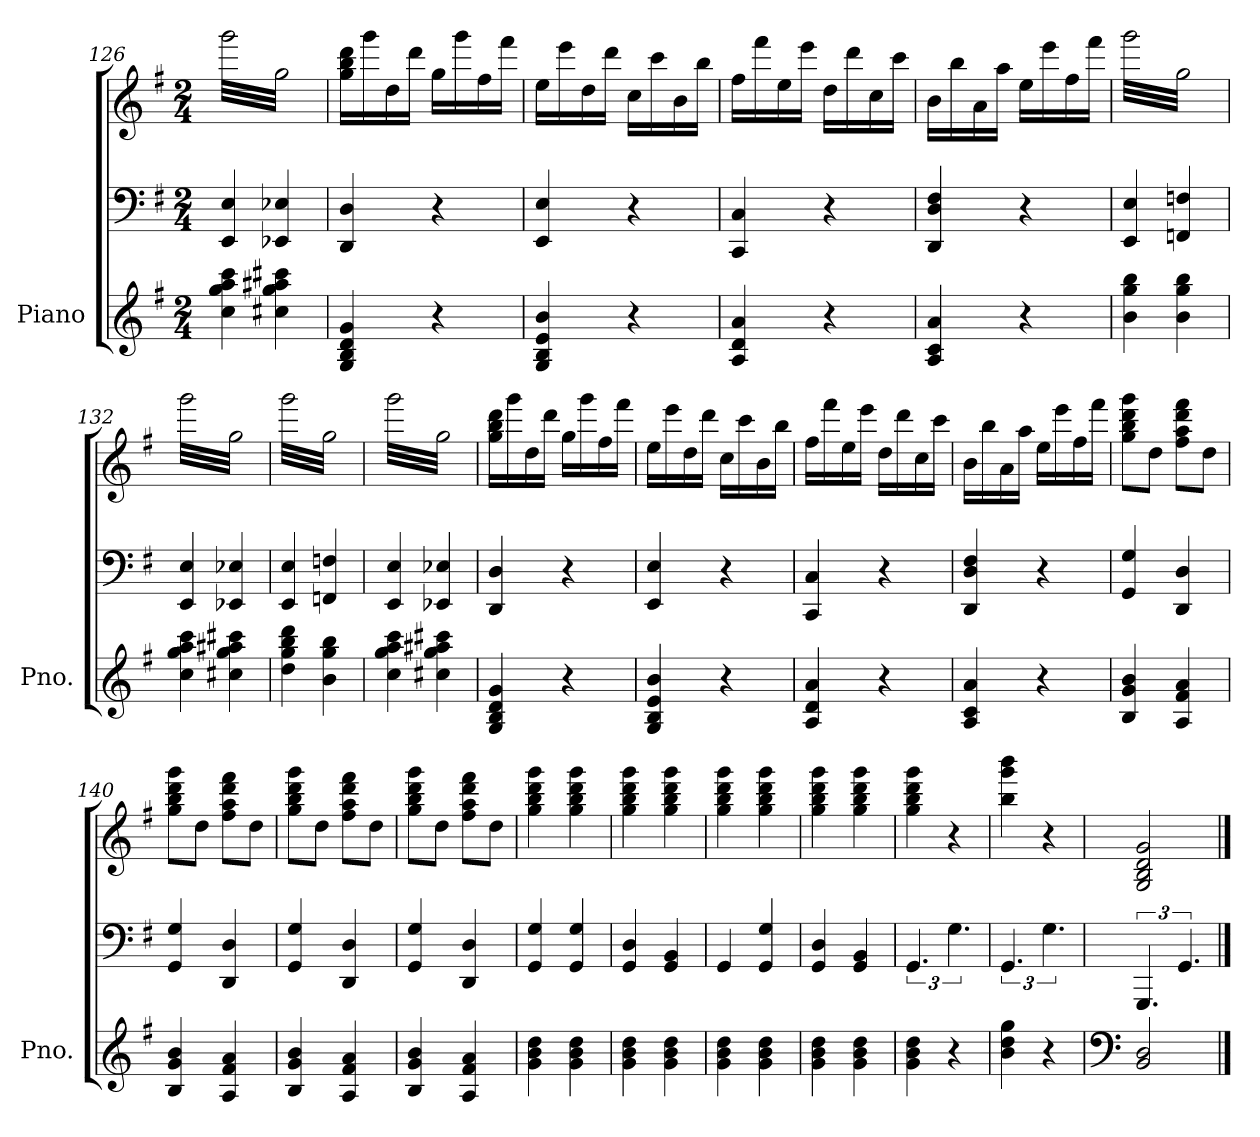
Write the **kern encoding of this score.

**kern	**kern	**kern
*part1	*part1	*part1
*staff3	*staff2	*staff1
*I"Piano	*	*
*I'Pno.	*	*
*clefG2	*clefF4	*clefG2
*k[f#]	*k[f#]	*k[f#]
*M2/4	*M2/4	*M2/4
=126	=126	=126
*	*	*tremolo
4cc\ 4gg\ 4aa\ 4ccc\	4EE/ 4E/	32ggg\LLL
.	.	32gg\
.	.	32ggg\
.	.	32gg\
.	.	32ggg\
.	.	32gg\
.	.	32ggg\
.	.	32gg\
4cc#X\ 4gg\ 4aa#X\ 4ccc#X\	4EE-X/ 4E-X/	32ggg\
.	.	32gg\
.	.	32ggg\
.	.	32gg\
.	.	32ggg\
.	.	32gg\
.	.	32ggg\
.	.	32gg\JJJ
*	*	*Xtremolo
=127	=127	=127
4G/ 4B/ 4d/ 4g/	4DD/ 4D/	16gg\ 16bb\ 16ddd\LL
.	.	.
.	.	16ggg\
.	.	.
.	.	16dd\
.	.	.
.	.	16ddd\JJ
.	.	.
4r	4r	16gg\LL
.	.	16ggg\
.	.	16ff#\
.	.	16fff#\JJ
=128	=128	=128
4G/ 4B/ 4e/ 4b/	4EE/ 4E/	16ee\LL
.	.	16eee\
.	.	16dd\
.	.	16ddd\JJ
4r	4r	16cc\LL
.	.	16ccc\
.	.	16b\
.	.	16bb\JJ
=129	=129	=129
4A/ 4d/ 4a/	4CC/ 4C/	16ff#\LL
.	.	16fff#\
.	.	16ee\
.	.	16eee\JJ
4r	4r	16dd\LL
.	.	16ddd\
.	.	16cc\
.	.	16ccc\JJ
=130	=130	=130
4A/ 4c/ 4a/	4DD/ 4D/ 4F#/	16b\LL
.	.	16bb\
.	.	16a\
.	.	16aa\JJ
4r	4r	16ee\LL
.	.	16eee\
.	.	16ff#\
.	.	16fff#\JJ
=131	=131	=131
*	*	*tremolo
4b\ 4gg\ 4bb\	4EE/ 4E/	32ggg\LLL
.	.	32gg\
.	.	32ggg\
.	.	32gg\
.	.	32ggg\
.	.	32gg\
.	.	32ggg\
.	.	32gg\
4b\ 4gg\ 4bb\	4FFn/ 4Fn/	32ggg\
.	.	32gg\
.	.	32ggg\
.	.	32gg\
.	.	32ggg\
.	.	32gg\
.	.	32ggg\
.	.	32gg\JJJ
!!LO:LB:g=z
=132	=132	=132
4cc\ 4gg\ 4aa\ 4ccc\	4EE/ 4E/	32ggg\LLL
.	.	32gg\
.	.	32ggg\
.	.	32gg\
.	.	32ggg\
.	.	32gg\
.	.	32ggg\
.	.	32gg\
4cc#X\ 4gg\ 4aa#X\ 4ccc#X\	4EE-X/ 4E-X/	32ggg\
.	.	32gg\
.	.	32ggg\
.	.	32gg\
.	.	32ggg\
.	.	32gg\
.	.	32ggg\
.	.	32gg\JJJ
=133	=133	=133
4dd\ 4gg\ 4bb\ 4ddd\	4EE/ 4E/	32ggg\LLL
.	.	32gg\
.	.	32ggg\
.	.	32gg\
.	.	32ggg\
.	.	32gg\
.	.	32ggg\
.	.	32gg\
4b\ 4gg\ 4bb\	4FFn/ 4Fn/	32ggg\
.	.	32gg\
.	.	32ggg\
.	.	32gg\
.	.	32ggg\
.	.	32gg\
.	.	32ggg\
.	.	32gg\JJJ
=134	=134	=134
4cc\ 4gg\ 4aa\ 4ccc\	4EE/ 4E/	32ggg\LLL
.	.	32gg\
.	.	32ggg\
.	.	32gg\
.	.	32ggg\
.	.	32gg\
.	.	32ggg\
.	.	32gg\
4cc#X\ 4gg\ 4aa#X\ 4ccc#X\	4EE-X/ 4E-X/	32ggg\
.	.	32gg\
.	.	32ggg\
.	.	32gg\
.	.	32ggg\
.	.	32gg\
.	.	32ggg\
.	.	32gg\JJJ
*	*	*Xtremolo
=135	=135	=135
4G/ 4B/ 4d/ 4g/	4DD/ 4D/	16gg\ 16bb\ 16ddd\LL
.	.	.
.	.	16ggg\
.	.	.
.	.	16dd\
.	.	.
.	.	16ddd\JJ
.	.	.
4r	4r	16gg\LL
.	.	16ggg\
.	.	16ff#\
.	.	16fff#\JJ
=136	=136	=136
4G/ 4B/ 4e/ 4b/	4EE/ 4E/	16ee\LL
.	.	16eee\
.	.	16dd\
.	.	16ddd\JJ
4r	4r	16cc\LL
.	.	16ccc\
.	.	16b\
.	.	16bb\JJ
=137	=137	=137
4A/ 4d/ 4a/	4CC/ 4C/	16ff#\LL
.	.	16fff#\
.	.	16ee\
.	.	16eee\JJ
4r	4r	16dd\LL
.	.	16ddd\
.	.	16cc\
.	.	16ccc\JJ
=138	=138	=138
4A/ 4c/ 4a/	4DD/ 4D/ 4F#/	16b\LL
.	.	16bb\
.	.	16a\
.	.	16aa\JJ
4r	4r	16ee\LL
.	.	16eee\
.	.	16ff#\
.	.	16fff#\JJ
=139	=139	=139
4B/ 4g/ 4b/	4GG/ 4G/	8gg\ 8bb\ 8ddd\ 8ggg\L
.	.	8dd\J
4A/ 4f#/ 4a/	4DD/ 4D/	8ff#\ 8aa\ 8ddd\ 8fff#\L
.	.	8dd\J
=140	=140	=140
4B/ 4g/ 4b/	4GG/ 4G/	8gg\ 8bb\ 8ddd\ 8ggg\L
.	.	8dd\J
4A/ 4f#/ 4a/	4DD/ 4D/	8ff#\ 8aa\ 8ddd\ 8fff#\L
.	.	8dd\J
=141	=141	=141
4B/ 4g/ 4b/	4GG/ 4G/	8gg\ 8bb\ 8ddd\ 8ggg\L
.	.	8dd\J
4A/ 4f#/ 4a/	4DD/ 4D/	8ff#\ 8aa\ 8ddd\ 8fff#\L
.	.	8dd\J
!!LO:LB:g=z
=142	=142	=142
4B/ 4g/ 4b/	4GG/ 4G/	8gg\ 8bb\ 8ddd\ 8ggg\L
.	.	8dd\J
4A/ 4f#/ 4a/	4DD/ 4D/	8ff#\ 8aa\ 8ddd\ 8fff#\L
.	.	8dd\J
=143	=143	=143
4g\ 4b\ 4dd\	4GG/ 4G/	4gg\ 4bb\ 4ddd\ 4ggg\
4g\ 4b\ 4dd\	4GG/ 4G/	4gg\ 4bb\ 4ddd\ 4ggg\
=144	=144	=144
4g\ 4b\ 4dd\	4GG/ 4D/	4gg\ 4bb\ 4ddd\ 4ggg\
4g\ 4b\ 4dd\	4GG/ 4BB/	4gg\ 4bb\ 4ddd\ 4ggg\
=145	=145	=145
4g\ 4b\ 4dd\	4GG/	4gg\ 4bb\ 4ddd\ 4ggg\
4g\ 4b\ 4dd\	4GG/ 4G/	4gg\ 4bb\ 4ddd\ 4ggg\
=146	=146	=146
4g\ 4b\ 4dd\	4GG/ 4D/	4gg\ 4bb\ 4ddd\ 4ggg\
4g\ 4b\ 4dd\	4GG/ 4BB/	4gg\ 4bb\ 4ddd\ 4ggg\
=147	=147	=147
*	*	*MM120
4g\ 4b\ 4dd\	6.GG/	4gg\ 4bb\ 4ddd\ 4ggg\
4r	6.G\	4r
=148	=148	=148
4b\ 4dd\ 4gg\	6.GG/	4bb\ 4ggg\ 4bbb\
4r	6.G\	4r
=149	=149	=149
*clefF4	*	*
*	*	*MM80
2BB/ 2D/	6.GGG/	2G/ 2B/ 2d/ 2g/
.	6.GG/	.
==	==	==
*-	*-	*-
